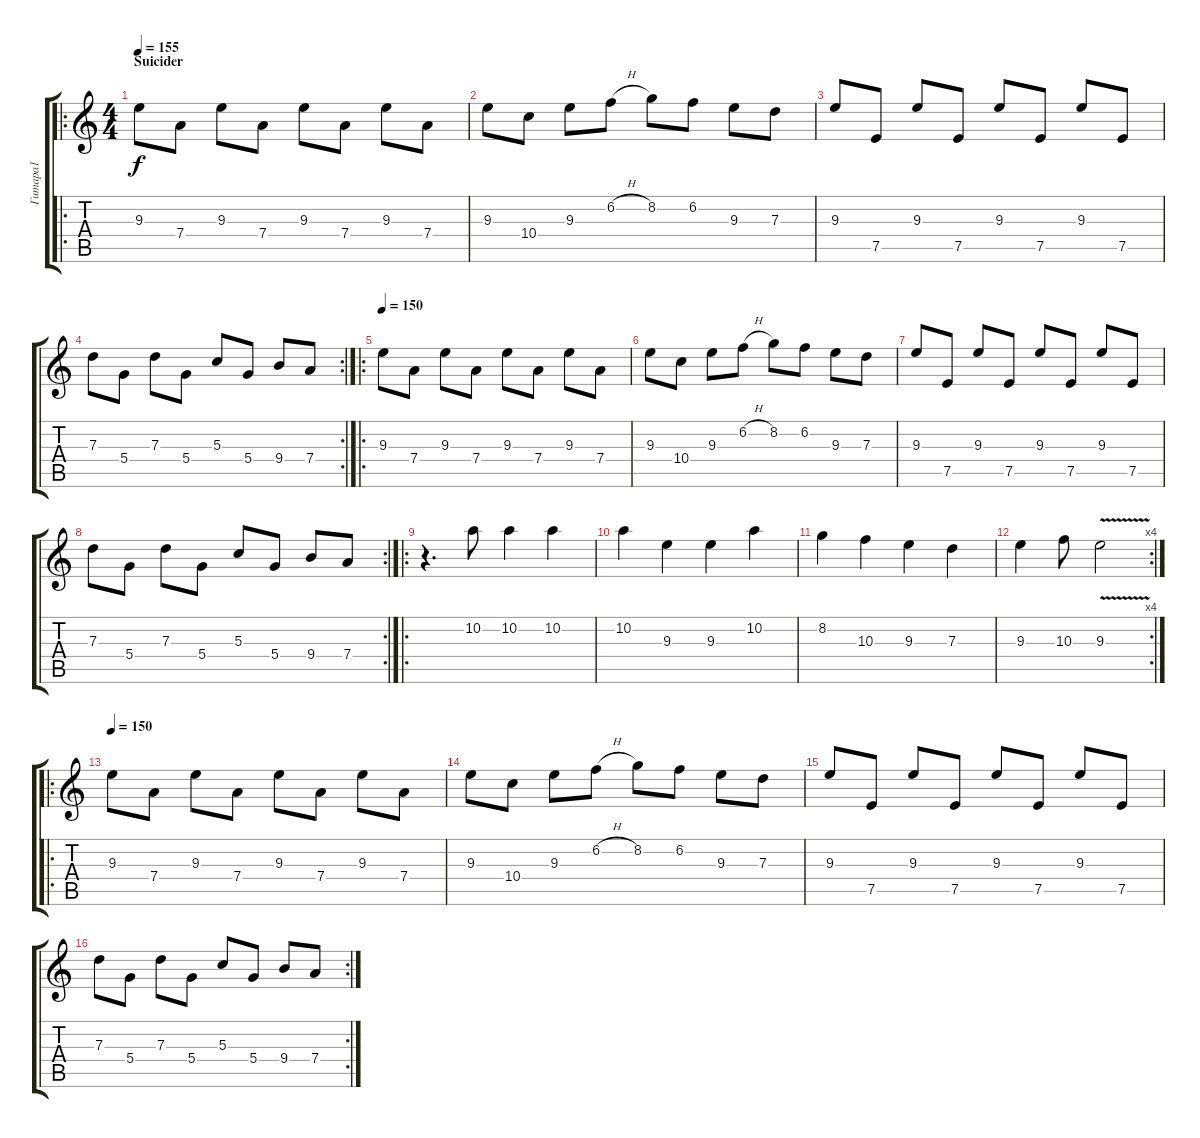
\track ("Гитара1" "Гитара1") {instrument distortionguitar}
\staff {score tabs}
\tuning (E4 B3 G3 D3 A2 E2) {hide}
\ro
\ts (4 4)
\section ("" "Suicider")
\tempo 155
\clef g2
\ks c
9.3.8{dy f} 7.4.8 9.3.8 7.4.8 9.3.8 7.4.8 9.3.8 7.4.8 |
9.3.8 10.4.8 9.3.8 6.2{h}.8 8.2.8 6.2.8 9.3.8 7.3.8 |
9.3.8 7.5.8 9.3.8 7.5.8 9.3.8 7.5.8 9.3.8 7.5.8 |
\rc 2
7.3.8 5.4.8 7.3.8 5.4.8 5.3.8 5.4.8 9.4.8 7.4.8 |
\ro
\tempo 150
9.3.8 7.4.8 9.3.8 7.4.8 9.3.8 7.4.8 9.3.8 7.4.8 |
9.3.8 10.4.8 9.3.8 6.2{h}.8 8.2.8 6.2.8 9.3.8 7.3.8 |
9.3.8 7.5.8 9.3.8 7.5.8 9.3.8 7.5.8 9.3.8 7.5.8 |
\rc 2
7.3.8 5.4.8 7.3.8 5.4.8 5.3.8 5.4.8 9.4.8 7.4.8 |
\ro
r.4{d} 10.2.8 10.2.4 10.2.4 |
10.2.4 9.3.4 9.3.4 10.2.4 |
8.2.4 10.3.4 9.3.4 7.3.4 |
\rc 4
9.3.4 10.3.8 9.3{v}.2 |
\ro
\tempo 150
9.3.8 7.4.8 9.3.8 7.4.8 9.3.8 7.4.8 9.3.8 7.4.8 |
9.3.8 10.4.8 9.3.8 6.2{h}.8 8.2.8 6.2.8 9.3.8 7.3.8 |
9.3.8 7.5.8 9.3.8 7.5.8 9.3.8 7.5.8 9.3.8 7.5.8 |
\rc 2
7.3.8 5.4.8 7.3.8 5.4.8 5.3.8 5.4.8 9.4.8 7.4.8
